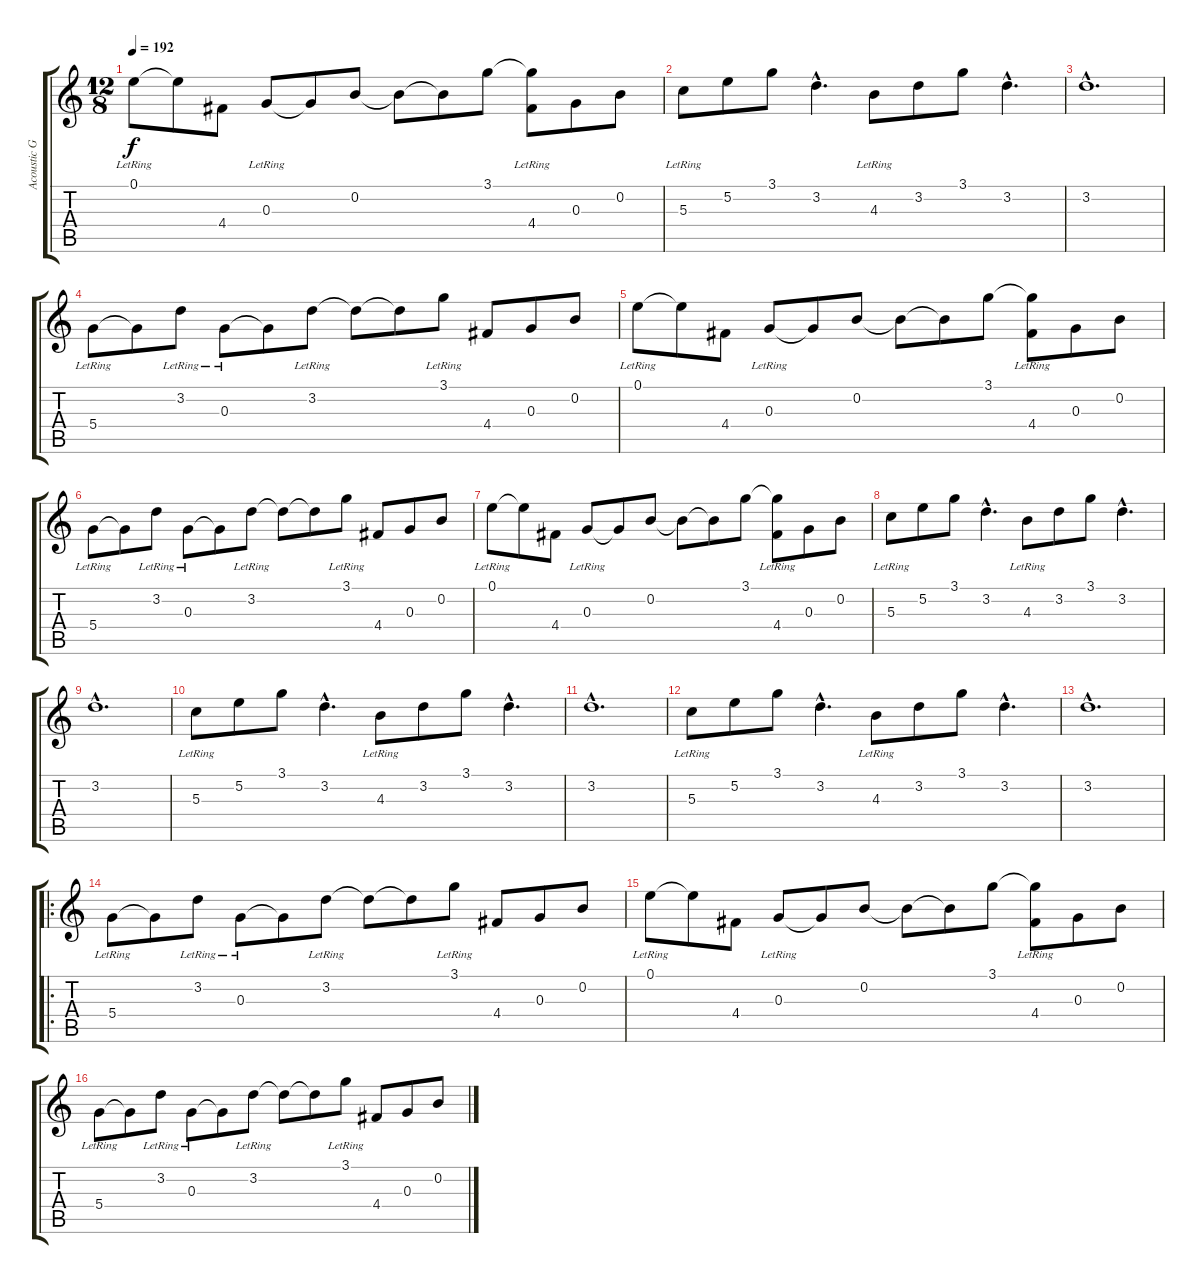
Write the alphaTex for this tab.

\track ("Acoustic Guitar" "Acoustic G") {instrument acousticguitarsteel}
\staff {score tabs}
\tuning (E4 B3 G3 D3 A2 E2) {hide}
\ts (12 8)
\tempo 192
\clef g2
\ks c
0.1{lr}.8{dy f} 0.1{t}.8 4.4.8 0.3{lr}.8 0.3{t}.8 0.2.8 0.2{t}.8 0.2{t}.8 3.1.8 (3.1{t} 4.4{lr}).8 0.3.8 0.2.8 |
5.3{lr}.8 5.2.8 3.1.8 3.2{hac}.4{d} 4.3{lr}.8 3.2.8 3.1.8 3.2{hac}.4{d} |
3.2{hac}.1{d} |
5.4{lr}.8 5.4{t}.8 3.2{lr}.8 0.3{lr}.8 0.3{t}.8 3.2{lr}.8 3.2{t}.8 3.2{t}.8 3.1{lr}.8 4.4.8 0.3.8 0.2.8 |
0.1{lr}.8 0.1{t}.8 4.4.8 0.3{lr}.8 0.3{t}.8 0.2.8 0.2{t}.8 0.2{t}.8 3.1.8 (3.1{t} 4.4{lr}).8 0.3.8 0.2.8 |
5.4{lr}.8 5.4{t}.8 3.2{lr}.8 0.3{lr}.8 0.3{t}.8 3.2{lr}.8 3.2{t}.8 3.2{t}.8 3.1{lr}.8 4.4.8 0.3.8 0.2.8 |
0.1{lr}.8 0.1{t}.8 4.4.8 0.3{lr}.8 0.3{t}.8 0.2.8 0.2{t}.8 0.2{t}.8 3.1.8 (3.1{t} 4.4{lr}).8 0.3.8 0.2.8 |
5.3{lr}.8 5.2.8 3.1.8 3.2{hac}.4{d} 4.3{lr}.8 3.2.8 3.1.8 3.2{hac}.4{d} |
3.2{hac}.1{d} |
5.3{lr}.8 5.2.8 3.1.8 3.2{hac}.4{d} 4.3{lr}.8 3.2.8 3.1.8 3.2{hac}.4{d} |
3.2{hac}.1{d} |
5.3{lr}.8 5.2.8 3.1.8 3.2{hac}.4{d} 4.3{lr}.8 3.2.8 3.1.8 3.2{hac}.4{d} |
3.2{hac}.1{d} |
\ro
5.4{lr}.8 5.4{t}.8 3.2{lr}.8 0.3{lr}.8 0.3{t}.8 3.2{lr}.8 3.2{t}.8 3.2{t}.8 3.1{lr}.8 4.4.8 0.3.8 0.2.8 |
0.1{lr}.8 0.1{t}.8 4.4.8 0.3{lr}.8 0.3{t}.8 0.2.8 0.2{t}.8 0.2{t}.8 3.1.8 (3.1{t} 4.4{lr}).8 0.3.8 0.2.8 |
5.4{lr}.8 5.4{t}.8 3.2{lr}.8 0.3{lr}.8 0.3{t}.8 3.2{lr}.8 3.2{t}.8 3.2{t}.8 3.1{lr}.8 4.4.8 0.3.8 0.2.8
